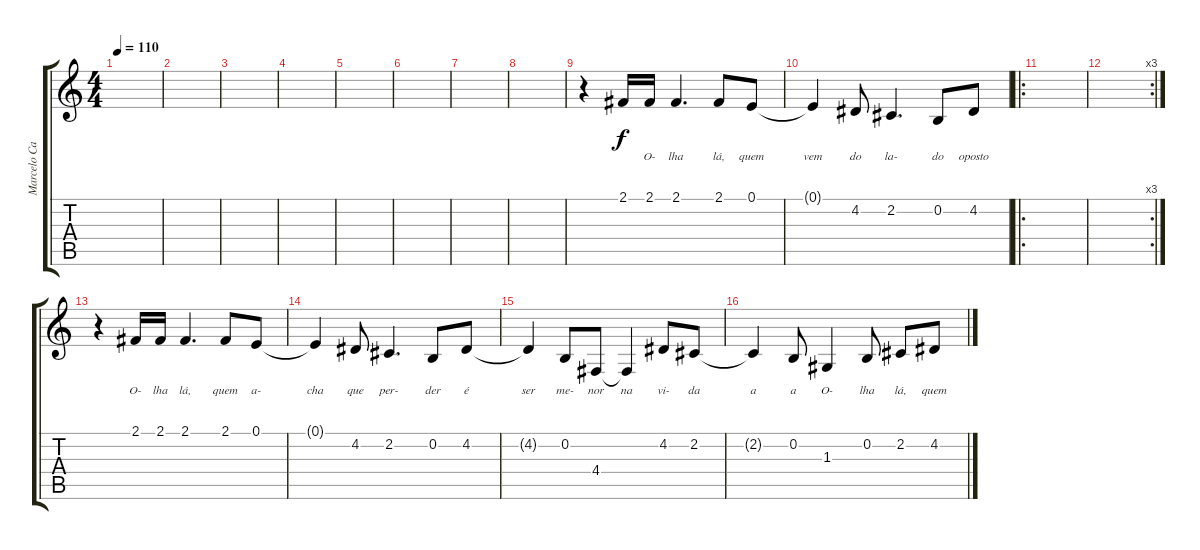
\track ("Marcelo Camelo (voz)" "Marcelo Ca") {instrument lead6voice}
\staff {score tabs}
\tuning (E4 B3 G3 D3 A2 E2) {hide}
\ts (4 4)
\tempo 110
\clef g2
\ks c
|
|
|
|
|
|
|
|
r.4 2.1.16{lyrics (0 "") lyrics (1 "") lyrics (2 "") lyrics (3 "") lyrics (4 "")} 2.1.16{lyrics (0 "O-") lyrics (1 "") lyrics (2 "") lyrics (3 "") lyrics (4 "")} 2.1.4{d lyrics (0 "lha") lyrics (1 "") lyrics (2 "") lyrics (3 "") lyrics (4 "")} 2.1.8{lyrics (0 "lá,") lyrics (1 "") lyrics (2 "") lyrics (3 "") lyrics (4 "")} 0.1.8{lyrics (0 "quem") lyrics (1 "") lyrics (2 "") lyrics (3 "") lyrics (4 "")} |
0.1{t}.4{lyrics (0 "vem") lyrics (1 "") lyrics (2 "") lyrics (3 "") lyrics (4 "")} 4.2.8{lyrics (0 "do") lyrics (1 "") lyrics (2 "") lyrics (3 "") lyrics (4 "")} 2.2.4{d lyrics (0 "la-") lyrics (1 "") lyrics (2 "") lyrics (3 "") lyrics (4 "")} 0.2.8{lyrics (0 "do") lyrics (1 "") lyrics (2 "") lyrics (3 "") lyrics (4 "")} 4.2.8{lyrics (0 "oposto") lyrics (1 "") lyrics (2 "") lyrics (3 "") lyrics (4 "")} |
\ro
|
\rc 3
|
r.4 2.1.16{lyrics (0 "O-") lyrics (1 "") lyrics (2 "") lyrics (3 "") lyrics (4 "")} 2.1.16{lyrics (0 "lha") lyrics (1 "") lyrics (2 "") lyrics (3 "") lyrics (4 "")} 2.1.4{d lyrics (0 "lá,") lyrics (1 "") lyrics (2 "") lyrics (3 "") lyrics (4 "")} 2.1.8{lyrics (0 "quem") lyrics (1 "") lyrics (2 "") lyrics (3 "") lyrics (4 "")} 0.1.8{lyrics (0 "a-") lyrics (1 "") lyrics (2 "") lyrics (3 "") lyrics (4 "")} |
0.1{t}.4{lyrics (0 "cha") lyrics (1 "") lyrics (2 "") lyrics (3 "") lyrics (4 "")} 4.2.8{lyrics (0 "que") lyrics (1 "") lyrics (2 "") lyrics (3 "") lyrics (4 "")} 2.2.4{d lyrics (0 "per-") lyrics (1 "") lyrics (2 "") lyrics (3 "") lyrics (4 "")} 0.2.8{lyrics (0 "der") lyrics (1 "") lyrics (2 "") lyrics (3 "") lyrics (4 "")} 4.2.8{lyrics (0 "é") lyrics (1 "") lyrics (2 "") lyrics (3 "") lyrics (4 "")} |
4.2{t}.4{lyrics (0 "ser") lyrics (1 "") lyrics (2 "") lyrics (3 "") lyrics (4 "")} 0.2.8{lyrics (0 "me-") lyrics (1 "") lyrics (2 "") lyrics (3 "") lyrics (4 "")} 4.4.8{lyrics (0 "nor") lyrics (1 "") lyrics (2 "") lyrics (3 "") lyrics (4 "")} 4.4{t}.4{lyrics (0 "na") lyrics (1 "") lyrics (2 "") lyrics (3 "") lyrics (4 "")} 4.2.8{lyrics (0 "vi-") lyrics (1 "") lyrics (2 "") lyrics (3 "") lyrics (4 "")} 2.2.8{lyrics (0 "da") lyrics (1 "") lyrics (2 "") lyrics (3 "") lyrics (4 "")} |
2.2{t}.4{lyrics (0 "a") lyrics (1 "") lyrics (2 "") lyrics (3 "") lyrics (4 "")} 0.2.8{lyrics (0 "a") lyrics (1 "") lyrics (2 "") lyrics (3 "") lyrics (4 "")} 1.3.4{lyrics (0 "O-") lyrics (1 "") lyrics (2 "") lyrics (3 "") lyrics (4 "")} 0.2.8{lyrics (0 "lha") lyrics (1 "") lyrics (2 "") lyrics (3 "") lyrics (4 "")} 2.2.8{lyrics (0 "lá,") lyrics (1 "") lyrics (2 "") lyrics (3 "") lyrics (4 "")} 4.2.8{lyrics (0 "quem") lyrics (1 "") lyrics (2 "") lyrics (3 "") lyrics (4 "")}
